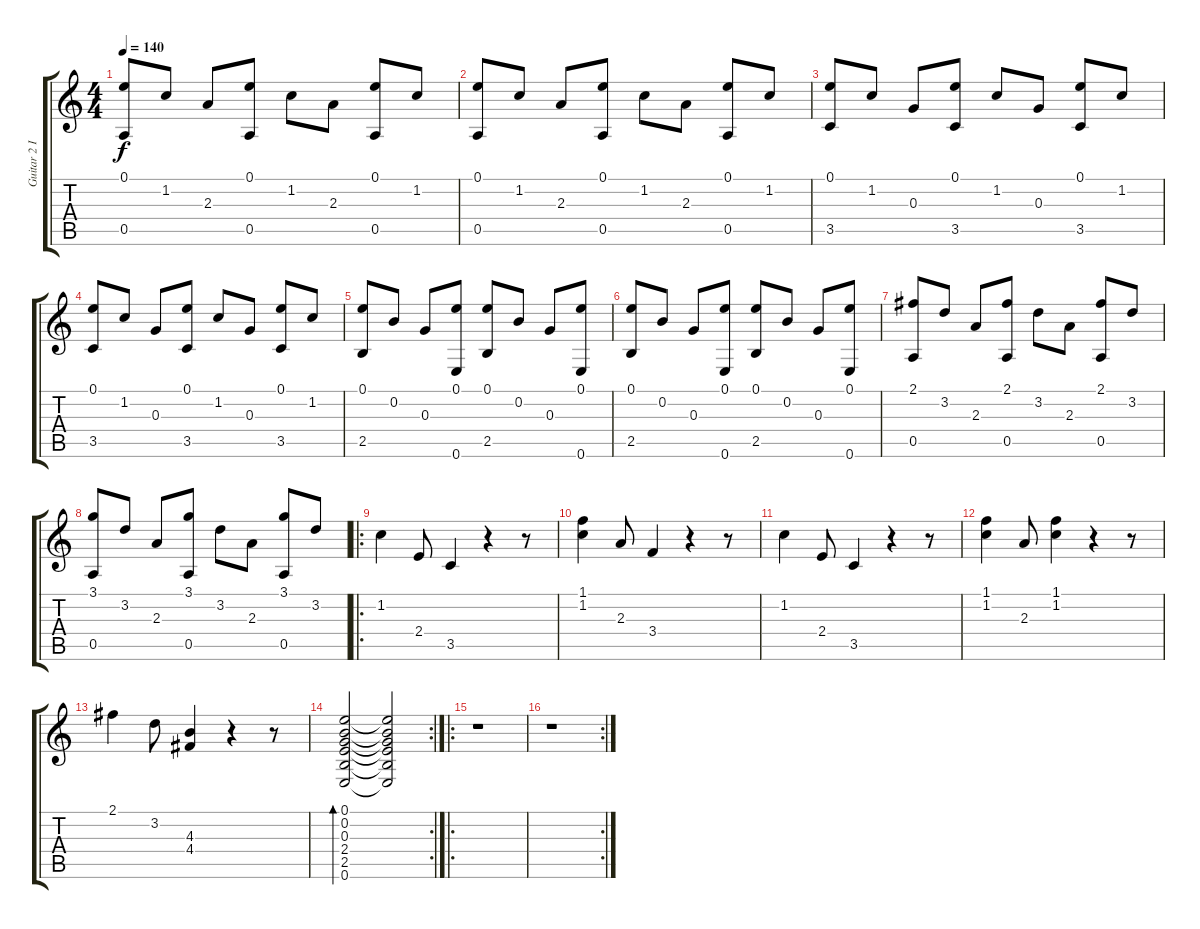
\track ("Guitar 2 Idan" "Guitar 2 I") {instrument acousticguitarsteel}
\staff {score tabs}
\tuning (E4 B3 G3 D3 A2 E2) {hide}
\ts (4 4)
\tempo 140
\clef g2
\ks c
(0.1 0.5).8{dy f} 1.2.8 2.3.8 (0.1 0.5).8 1.2.8 2.3.8 (0.1 0.5).8 1.2.8 |
(0.1 0.5).8 1.2.8 2.3.8 (0.1 0.5).8 1.2.8 2.3.8 (0.1 0.5).8 1.2.8 |
(0.1 3.5).8 1.2.8 0.3.8 (0.1 3.5).8 1.2.8 0.3.8 (0.1 3.5).8 1.2.8 |
(0.1 3.5).8 1.2.8 0.3.8 (0.1 3.5).8 1.2.8 0.3.8 (0.1 3.5).8 1.2.8 |
(0.1 2.5).8 0.2.8 0.3.8 (0.1 0.6).8 (0.1 2.5).8 0.2.8 0.3.8 (0.1 0.6).8 |
(0.1 2.5).8 0.2.8 0.3.8 (0.1 0.6).8 (0.1 2.5).8 0.2.8 0.3.8 (0.1 0.6).8 |
(2.1 0.5).8 3.2.8 2.3.8 (2.1 0.5).8 3.2.8 2.3.8 (2.1 0.5).8 3.2.8 |
(3.1 0.5).8 3.2.8 2.3.8 (3.1 0.5).8 3.2.8 2.3.8 (3.1 0.5).8 3.2.8 |
\ro
1.2.4 2.4.8 3.5.4 r.4 r.8 |
(1.1 1.2).4 2.3.8 3.4.4 r.4 r.8 |
1.2.4 2.4.8 3.5.4 r.4 r.8 |
(1.1 1.2).4 2.3.8 (1.1 1.2).4 r.4 r.8 |
2.1.4 3.2.8 (4.3 4.4).4 r.4 r.8 |
\rc 2
(0.1 0.2 0.3 2.4 2.5 0.6).2{bd 240} (0.1{t} 0.2{t} 0.3{t} 2.4{t} 2.5{t} 0.6{t}).2 |
\ro
r.1 |
\rc 2
r.1
